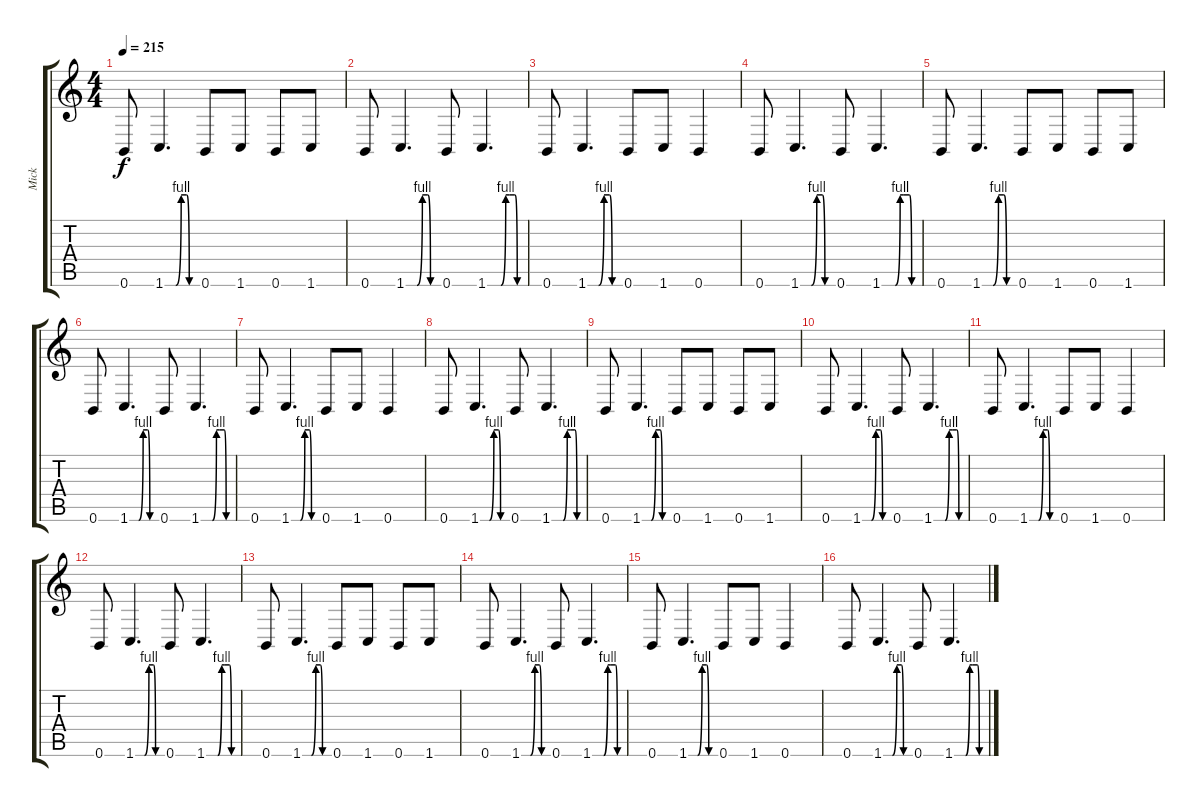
\track ("Mick" "Mick") {instrument distortionguitar}
\staff {score tabs}
\tuning (Db4 Ab3 E3 B2 Gb2 B1) {hide}
\ts (4 4)
\tempo 215
\clef g2
\ks c
0.6.8{dy f} 1.6{be (custom 0 0 10 0 20 0 30 4 40 4 45 0 60 0)}.4{d} 0.6.8 1.6.8 0.6.8 1.6.8 |
0.6.8 1.6{be (custom 0 0 10 0 20 0 30 4 40 4 45 0 60 0)}.4{d} 0.6.8 1.6{be (custom 0 0 10 0 16 0 18 0 20 0 22 0 30 4 36 4 45 4 49 0 60 0)}.4{d} |
0.6.8 1.6{be (custom 0 0 10 0 20 0 30 4 40 4 45 0 60 0)}.4{d} 0.6.8 1.6.8 0.6.4 |
0.6.8 1.6{be (custom 0 0 10 0 20 0 30 4 40 4 45 0 60 0)}.4{d} 0.6.8 1.6{be (custom 0 0 10 0 16 0 18 0 20 0 22 0 30 4 36 4 45 4 49 0 60 0)}.4{d} |
0.6.8 1.6{be (custom 0 0 10 0 20 0 30 4 40 4 45 0 60 0)}.4{d} 0.6.8 1.6.8 0.6.8 1.6.8 |
0.6.8 1.6{be (custom 0 0 10 0 20 0 30 4 40 4 45 0 60 0)}.4{d} 0.6.8 1.6{be (custom 0 0 10 0 16 0 18 0 20 0 22 0 30 4 36 4 45 4 49 0 60 0)}.4{d} |
0.6.8 1.6{be (custom 0 0 10 0 20 0 30 4 40 4 45 0 60 0)}.4{d} 0.6.8 1.6.8 0.6.4 |
0.6.8 1.6{be (custom 0 0 10 0 20 0 30 4 40 4 45 0 60 0)}.4{d} 0.6.8 1.6{be (custom 0 0 10 0 16 0 18 0 20 0 22 0 30 4 36 4 45 4 49 0 60 0)}.4{d} |
0.6.8 1.6{be (custom 0 0 10 0 20 0 30 4 40 4 45 0 60 0)}.4{d} 0.6.8 1.6.8 0.6.8 1.6.8 |
0.6.8 1.6{be (custom 0 0 10 0 20 0 30 4 40 4 45 0 60 0)}.4{d} 0.6.8 1.6{be (custom 0 0 10 0 16 0 18 0 20 0 22 0 30 4 36 4 45 4 49 0 60 0)}.4{d} |
0.6.8 1.6{be (custom 0 0 10 0 20 0 30 4 40 4 45 0 60 0)}.4{d} 0.6.8 1.6.8 0.6.4 |
0.6.8 1.6{be (custom 0 0 10 0 20 0 30 4 40 4 45 0 60 0)}.4{d} 0.6.8 1.6{be (custom 0 0 10 0 16 0 18 0 20 0 22 0 30 4 36 4 45 4 49 0 60 0)}.4{d} |
0.6.8 1.6{be (custom 0 0 10 0 20 0 30 4 40 4 45 0 60 0)}.4{d} 0.6.8 1.6.8 0.6.8 1.6.8 |
0.6.8 1.6{be (custom 0 0 10 0 20 0 30 4 40 4 45 0 60 0)}.4{d} 0.6.8 1.6{be (custom 0 0 10 0 16 0 18 0 20 0 22 0 30 4 36 4 45 4 49 0 60 0)}.4{d} |
0.6.8 1.6{be (custom 0 0 10 0 20 0 30 4 40 4 45 0 60 0)}.4{d} 0.6.8 1.6.8 0.6.4 |
0.6.8 1.6{be (custom 0 0 10 0 20 0 30 4 40 4 45 0 60 0)}.4{d} 0.6.8 1.6{be (custom 0 0 10 0 16 0 18 0 20 0 22 0 30 4 36 4 45 4 49 0 60 0)}.4{d}
